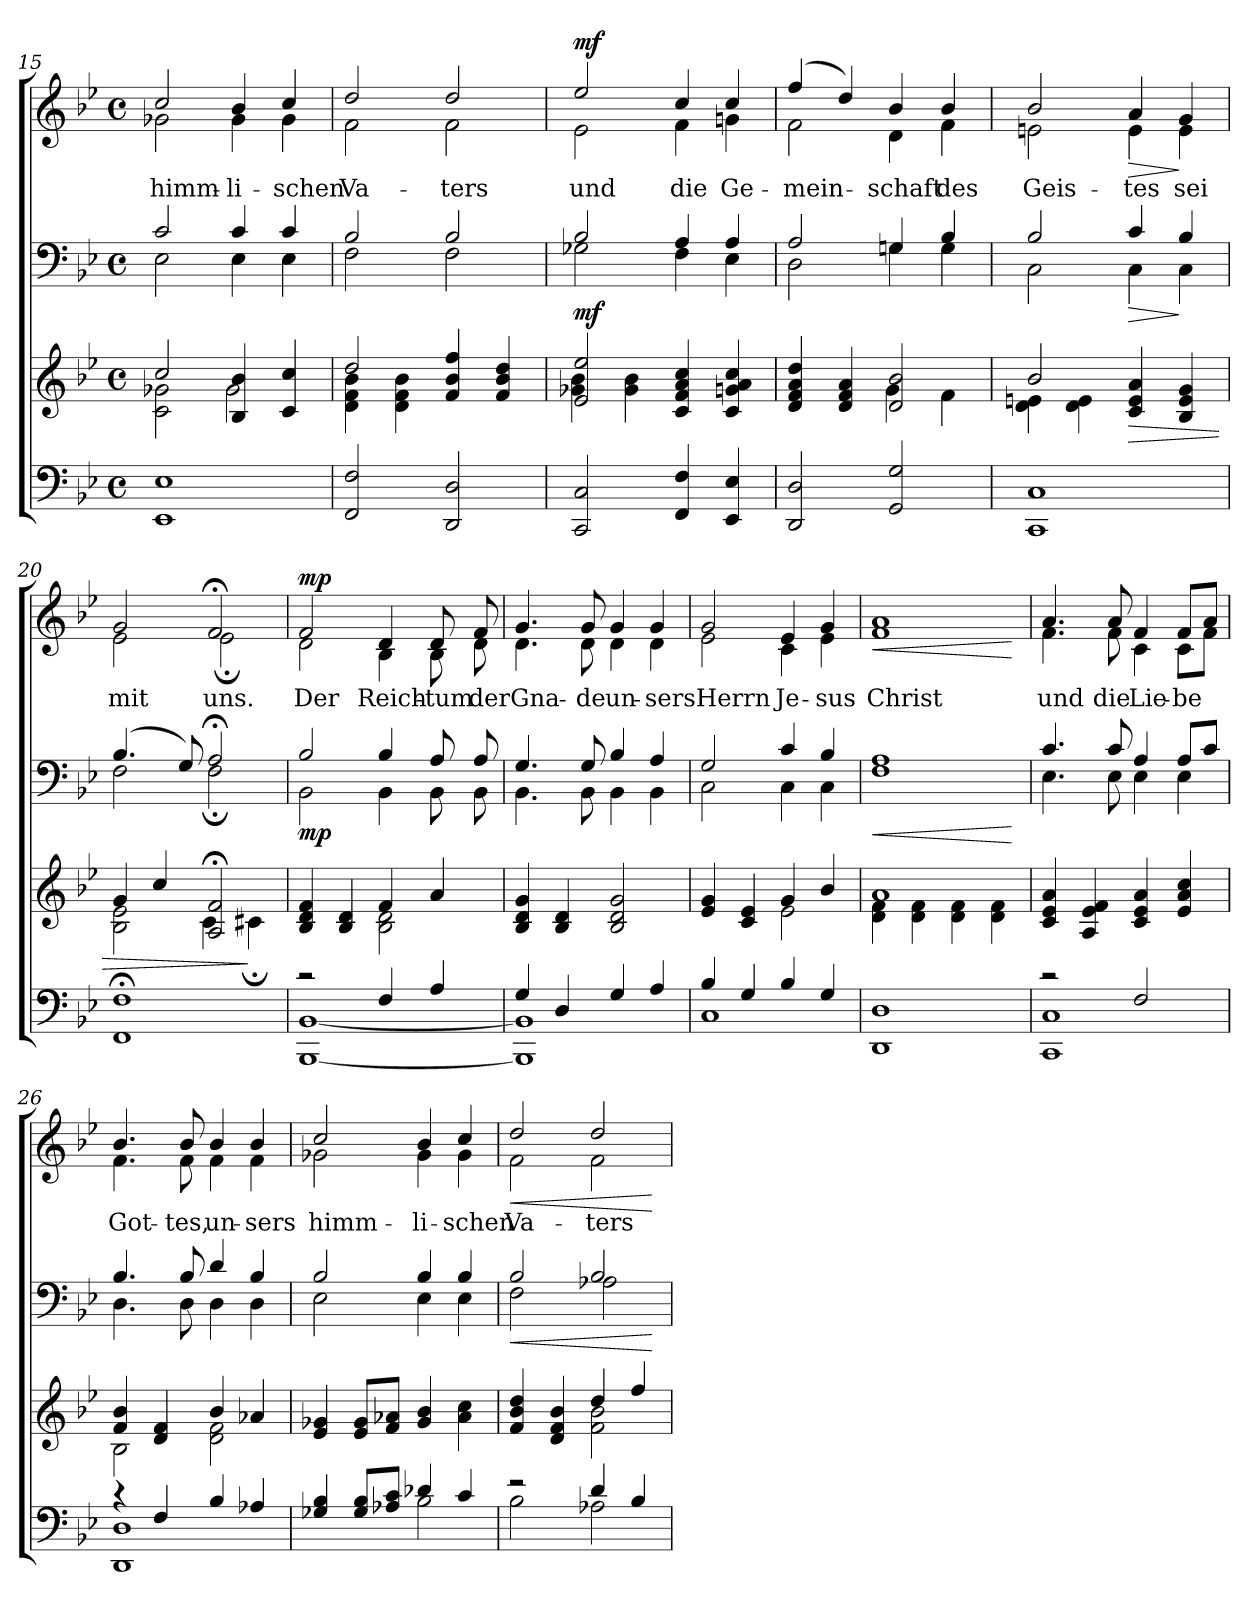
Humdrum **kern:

**kern	**kern	**dynam	**kern	**dynam	**kern	**text	**dynam
*part3	*part3	*part3	*part2	*part2	*part1	*part1	*part1
*staff4	*staff3	*staff3/4	*staff2	*staff2	*staff1	*staff1	*staff1
*clefF4	*clefG2	*	*clefF4	*	*clefG2	*	*
*k[b-e-]	*k[b-e-]	*	*k[b-e-]	*	*k[b-e-]	*	*
*B-:	*B-:	*	*B-:	*	*B-:	*	*
*M4/4	*M4/4	*	*M4/4	*	*M4/4	*	*
*met(c)	*met(c)	*	*met(c)	*	*met(c)	*	*
=15	=15	=15	=15	=15	=15	=15	=15
*	*^	*	*^	*	*	*	*
!	!	!	!	!	!	!	!	!LO:LY:b	!
*	*	*	*	*	*	*	*^	*	*
1EE- 1E-	2cc/	2c\ 2g-X\	.	2c/	2E-\	.	2cc/	2g-X\	himm-	.
!	!	!	!	!	!	!	!	!	!LO:LY:b	!
.	4B-/ 4b-/	2g-\	.	4c/	4E-\	.	4b-/	4g-\	-li-	.
!	!	!	!	!	!	!	!	!	!LO:LY:b	!
.	4c/ 4cc/	.	.	4c/	4E-\	.	4cc/	4g-\	-schen	.
=16	=16	=16	=16	=16	=16	=16	=16	=16	=16	=16
!	!	!	!	!	!	!	!	!	!LO:LY:b	!
2FF/ 2F/	2dd/	4d\ 4f\ 4b-\	.	2B-/	2F\	.	2dd/	2f\	Va-	.
.	.	4d\ 4f\ 4b-\	.	.	.	.	.	.	.	.
!	!	!	!	!	!	!	!	!	!LO:LY:b	!
2DD/ 2D/	4f/ 4b-/ 4ff/	2ryy	.	2B-/	2F\	.	2dd/	2f\	-ters	.
.	4f/ 4b-/ 4dd/	.	.	.	.	.	.	.	.	.
!!LO:PB:g=z	!!
=17	=17	=17	=17	=17	=17	=17	=17	=17	=17	=17
!	!	!	!	!	!	!LO:DY:b	!	!	!LO:LY:b	!LO:DY:a
2CC/ 2C/	2e-/ 2ee-/	4g-X\ 4b-\	.	2B-/	2G-X\	mf	2ee-/	2e-\	und	mf
.	.	4g-\ 4b-\	.	.	.	.	.	.	.	.
!	!	!	!	!	!	!	!	!	!LO:LY:b	!
4FF/ 4F/	4c/ 4f/ 4a/ 4cc/	2ryy	.	4A/	4F\	.	4cc/	4f\	die	.
!	!	!	!	!	!	!	!	!	!LO:LY:b	!
4EE-/ 4E-/	4c/ 4gni/ 4a/ 4cc/	.	.	4A/	4E-\	.	4cc/	4gni\	Ge-	.
=18	=18	=18	=18	=18	=18	=18	=18	=18	=18	=18
!	!	!	!	!	!	!	!	!	!LO:LY:b	!
2DD/ 2D/	4d/ 4f/ 4a/ 4dd/	2ryy	.	2A/	2D\	.	(4ff/	2f\	-mein-	.
.	4d/ 4f/ 4a/	.	.	.	.	.	4dd/)	.	.	.
!	!	!	!	!	!	!	!	!	!LO:LY:b	!
2GG/ 2G/	2d/ 2b-/	4g\	.	4Gni/	4G\	.	4b-/	4d\	-schaft	.
!	!	!	!	!	!	!	!	!	!LO:LY:b	!
.	.	4f\	.	4B-/	4G\	.	4b-/	4f\	des	.
=19	=19	=19	=19	=19	=19	=19	=19	=19	=19	=19
!	!	!	!	!	!	!	!	!	!LO:LY:b	!
1CC 1C	2b-/	4d\ 4en\	.	2B-/	2C\	.	2b-/	2en\	Geis-	.
.	.	4d\ 4e\	.	.	.	.	.	.	.	.
!	!	!	!LO:HP:b	!	!	!LO:HP:b	!	!	!LO:LY:b	!LO:HP:b
.	4c/ 4e/ 4a/	2ryy	>	4c/	4C\	>	4a/	4e\	-tes	>
!	!	!	!	!	!	!	!	!	!LO:LY:b	!
.	4B-/ 4e/ 4g/	.	.	4B-/	4C\	]	4g/	4e\	sei	]
=20	=20	=20	=20	=20	=20	=20	=20	=20	=20	=20
!	!	!	!	!	!	!	!	!	!LO:LY:b	!
1FF; 1F;	4g/	2B-\ 2e-i\	.	(4.B-/	2F\	.	2g/	2e-i\	mit	.
.	4cc/	.	.	.	.	.	.	.	.	.
.	.	.	.	8G/)	.	.	.	.	.	.
!	!	!	!	!	!	!	!	!	!LO:LY:b	!
.	2A/;< 2f/;<	4c\	.	2A;</	2F;\	.	2f;</	2e-;\	uns.	.
.	.	4c#X;\	]	.	.	.	.	.	.	.
!!LO:LB:g=z	!!
=21	=21	=21	=21	=21	=21	=21	=21	=21	=21	=21
*^	*	*	*	*	*	*	*	*	*	*
!	!	!	!	!	!	!	!LO:DY:b	!	!	!LO:LY:b	!LO:DY:a
2rc	[<1BBB- [<1BB-	4B-/ 4d/ 4f/	2ryy	.	2B-/	2BB-\	mp	2f/	2d\	Der	mp
.	.	4B-/ 4d/	.	.	.	.	.	.	.	.	.
!	!	!	!	!	!	!	!	!	!	!LO:LY:b	!
4F/	.	4f/	2B-\ 2d\	.	4B-/	4BB-\	.	4d/	4B-\	Reich-	.
!	!	!	!	!	!	!	!	!	!	!LO:LY:b	!
4A/	.	4a/	.	.	8A/	8BB-\	.	8d/	8B-\	-tum	.
!	!	!	!	!	!	!	!	!	!	!LO:LY:b	!
.	.	.	.	.	8A/	8BB-\	.	8f/	8d\	der	.
*	*	*v	*v	*	*	*	*	*	*	*	*
=22	=22	=22	=22	=22	=22	=22	=22	=22	=22	=22
!	!	!	!	!	!	!	!	!	!LO:LY:b	!
4G/	1BBB-] 1BB-]	4B-/ 4d/ 4g/	.	4.G/	4.BB-\	.	4.g/	4.d\	Gna-	.
4D/	.	4B-/ 4d/	.	.	.	.	.	.	.	.
!	!	!	!	!	!	!	!	!	!LO:LY:b	!
.	.	.	.	8G/	8BB-\	.	8g/	8d\	-de	.
!	!	!	!	!	!	!	!	!	!LO:LY:b	!
4G/	.	2B-/ 2d/ 2g/	.	4B-/	4BB-\	.	4g/	4d\	un-	.
!	!	!	!	!	!	!	!	!	!LO:LY:b	!
4A/	.	.	.	4A/	4BB-\	.	4g/	4d\	-sers	.
=23	=23	=23	=23	=23	=23	=23	=23	=23	=23	=23
*	*	*^	*	*	*	*	*	*	*	*
!	!	!	!	!	!	!	!	!	!	!LO:LY:b	!
4B-/	1C	4e-/ 4g/	2ryy	.	2G/	2C\	.	2g/	2e-\	Herrn	.
4G/	.	4c/ 4e-/	.	.	.	.	.	.	.	.	.
!	!	!	!	!	!	!	!	!	!	!LO:LY:b	!
4B-/	.	4g/	2e-\	.	4c/	4C\	.	4e-/	4c\	Je-	.
!	!	!	!	!	!	!	!	!	!	!LO:LY:b	!
4G/	.	4b-/	.	.	4B-/	4C\	.	4g/	4e-\	-sus	.
*v	*v	*	*	*	*	*	*	*	*	*	*
=24	=24	=24	=24	=24	=24	=24	=24	=24	=24	=24
!	!	!	!	!	!	!LO:HP:b	!	!	!LO:LY:b	!LO:HP:b
1DD 1D	1a	4d\ 4f\	.	1A	1F	<	1a	1f	Christ	<
.	.	4d\ 4f\	.	.	.	.	.	.	.	.
.	.	4d\ 4f\	.	.	.	.	.	.	.	.
.	.	4d\ 4f\	.	.	.	.	.	.	.	.
*	*v	*v	*	*	*	*	*v	*v	*	*
*	*	*	*v	*v	*	*	*	*
.	.	.	.	[	.	.	[
!!LO:LB:g=z
=25	=25	=25	=25	=25	=25	=25	=25
*^	*	*	*^	*	*	*	*
!	!	!	!	!	!	!	!	!LO:LY:b	!
*	*	*	*	*	*	*	*^	*	*
2rc	1CC 1C	4c/ 4e-/ 4a/	.	4.c/	4.E-\	.	4.a/	4.f\	und	.
.	.	4A/ 4e-/ 4f/	.	.	.	.	.	.	.	.
!	!	!	!	!	!	!	!	!	!LO:LY:b	!
.	.	.	.	8c/	8E-\	.	8a/	8f\	die	.
!	!	!	!	!	!	!	!	!	!LO:LY:b	!
2F/	.	4c/ 4e-/ 4a/	.	4A/	4E-\	.	4f/	4c\	Lie-	.
!	!	!	!	!	!	!	!	!	!LO:LY:b	!
.	.	4e-/ 4a/ 4cc/	.	8A/L	4E-\	.	8f/L	8c\L	-be	.
.	.	.	.	8c/J	.	.	8a/J	8f\J	.	.
=26	=26	=26	=26	=26	=26	=26	=26	=26	=26	=26
*	*	*^	*	*	*	*	*	*	*	*
!	!	!	!	!	!	!	!	!	!	!LO:LY:b	!
4rc	1DD 1D	4f/ 4b-/	2B-\	.	4.B-/	4.D\	.	4.b-/	4.f\	Got-	.
4F/	.	4d/ 4f/	.	.	.	.	.	.	.	.	.
!	!	!	!	!	!	!	!	!	!	!LO:LY:b	!
.	.	.	.	.	8B-/	8D\	.	8b-/	8f\	-tes,	.
!	!	!	!	!	!	!	!	!	!	!LO:LY:b	!
4B-/	.	4b-/	2d\ 2f\	.	4d/	4D\	.	4b-/	4f\	un-	.
!	!	!	!	!	!	!	!	!	!	!LO:LY:b	!
4A-X/	.	4a-X/	.	.	4B-/	4D\	.	4b-/	4f\	-sers	.
*	*	*v	*v	*	*	*	*	*	*	*	*
=27	=27	=27	=27	=27	=27	=27	=27	=27	=27	=27
!	!	!	!	!	!	!	!	!	!LO:LY:b	!
4G-X/ 4B-/	2ryy	4e-/ 4g-X/	.	2B-/	2E-\	.	2cc/	2g-X\	himm-	.
8G-/ 8B-/L	.	8e-/ 8g-/L	.	.	.	.	.	.	.	.
8A-X/ 8c/J	.	8f/ 8a-X/J	.	.	.	.	.	.	.	.
!	!	!	!	!	!	!	!	!	!LO:LY:b	!
4d-X/	2B-\	4g-/ 4b-/	.	4B-/	4E-\	.	4b-/	4g-\	-li-	.
!	!	!	!	!	!	!	!	!	!LO:LY:b	!
4c/	.	4a-\ 4cc\	.	4B-/	4E-\	.	4cc/	4g-\	-schen	.
=28	=28	=28	=28	=28	=28	=28	=28	=28	=28	=28
*	*	*^	*	*	*	*	*	*	*	*
!	!	!	!	!	!	!	!LO:HP:b	!	!	!LO:LY:b	!LO:HP:b
2re	2B-\	4f/ 4b-/ 4dd/	2ryy	.	2B-/	2F\	<	2dd/	2f\	Va-	<
.	.	4d/ 4f/ 4b-/	.	.	.	.	.	.	.	.	.
!	!	!	!	!	!	!	!	!	!	!LO:LY:b	!
4d/	2A-X\	4dd/	2f\ 2b-\	.	2B-/	2A-X\	.	2dd/	2f\	-ters	.
4B-/	.	4ff/	.	.	.	.	.	.	.	.	.
*v	*v	*	*	*	*v	*v	*	*v	*v	*	*
*	*v	*v	*	*	*	*	*	*
.	.	.	.	[	.	.	[
=	=	=	=	=	=	=	=
*-	*-	*-	*-	*-	*-	*-	*-
